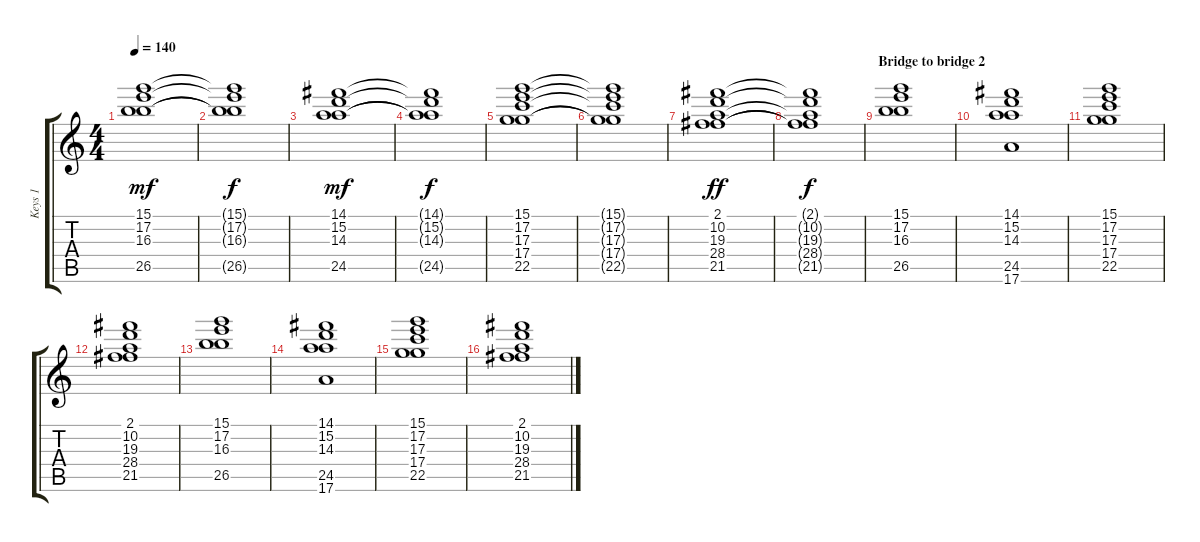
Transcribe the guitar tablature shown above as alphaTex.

\track ("Keys 1" "Keys 1") {instrument synthbass1}
\staff {score tabs}
\tuning (E4 B3 G3 D3 A2 E2) {hide}
\ts (4 4)
\tempo 140
\clef g2
\ks c
(15.1 17.2 16.3 26.5).1{dy mf} |
(15.1{t} 17.2{t} 16.3{t} 26.5{t}).1{dy f} |
(14.1 15.2 14.3 24.5).1{dy mf} |
(14.1{t} 15.2{t} 14.3{t} 24.5{t}).1{dy f} |
(15.1 17.2 17.3 17.4 22.5).1 |
(15.1{t} 17.2{t} 17.3{t} 17.4{t} 22.5{t}).1 |
(2.1 10.2 19.3 28.4 21.5).1{dy ff} |
(2.1{t} 10.2{t} 19.3{t} 28.4{t} 21.5{t}).1{dy f} |
\section ("" "Bridge to bridge 2")
(15.1 17.2 16.3 26.5).1 |
(14.1 15.2 14.3 24.5 17.6).1 |
(15.1 17.2 17.3 17.4 22.5).1 |
(2.1 10.2 19.3 28.4 21.5).1 |
(15.1 17.2 16.3 26.5).1 |
(14.1 15.2 14.3 24.5 17.6).1 |
(15.1 17.2 17.3 17.4 22.5).1 |
(2.1 10.2 19.3 28.4 21.5).1
